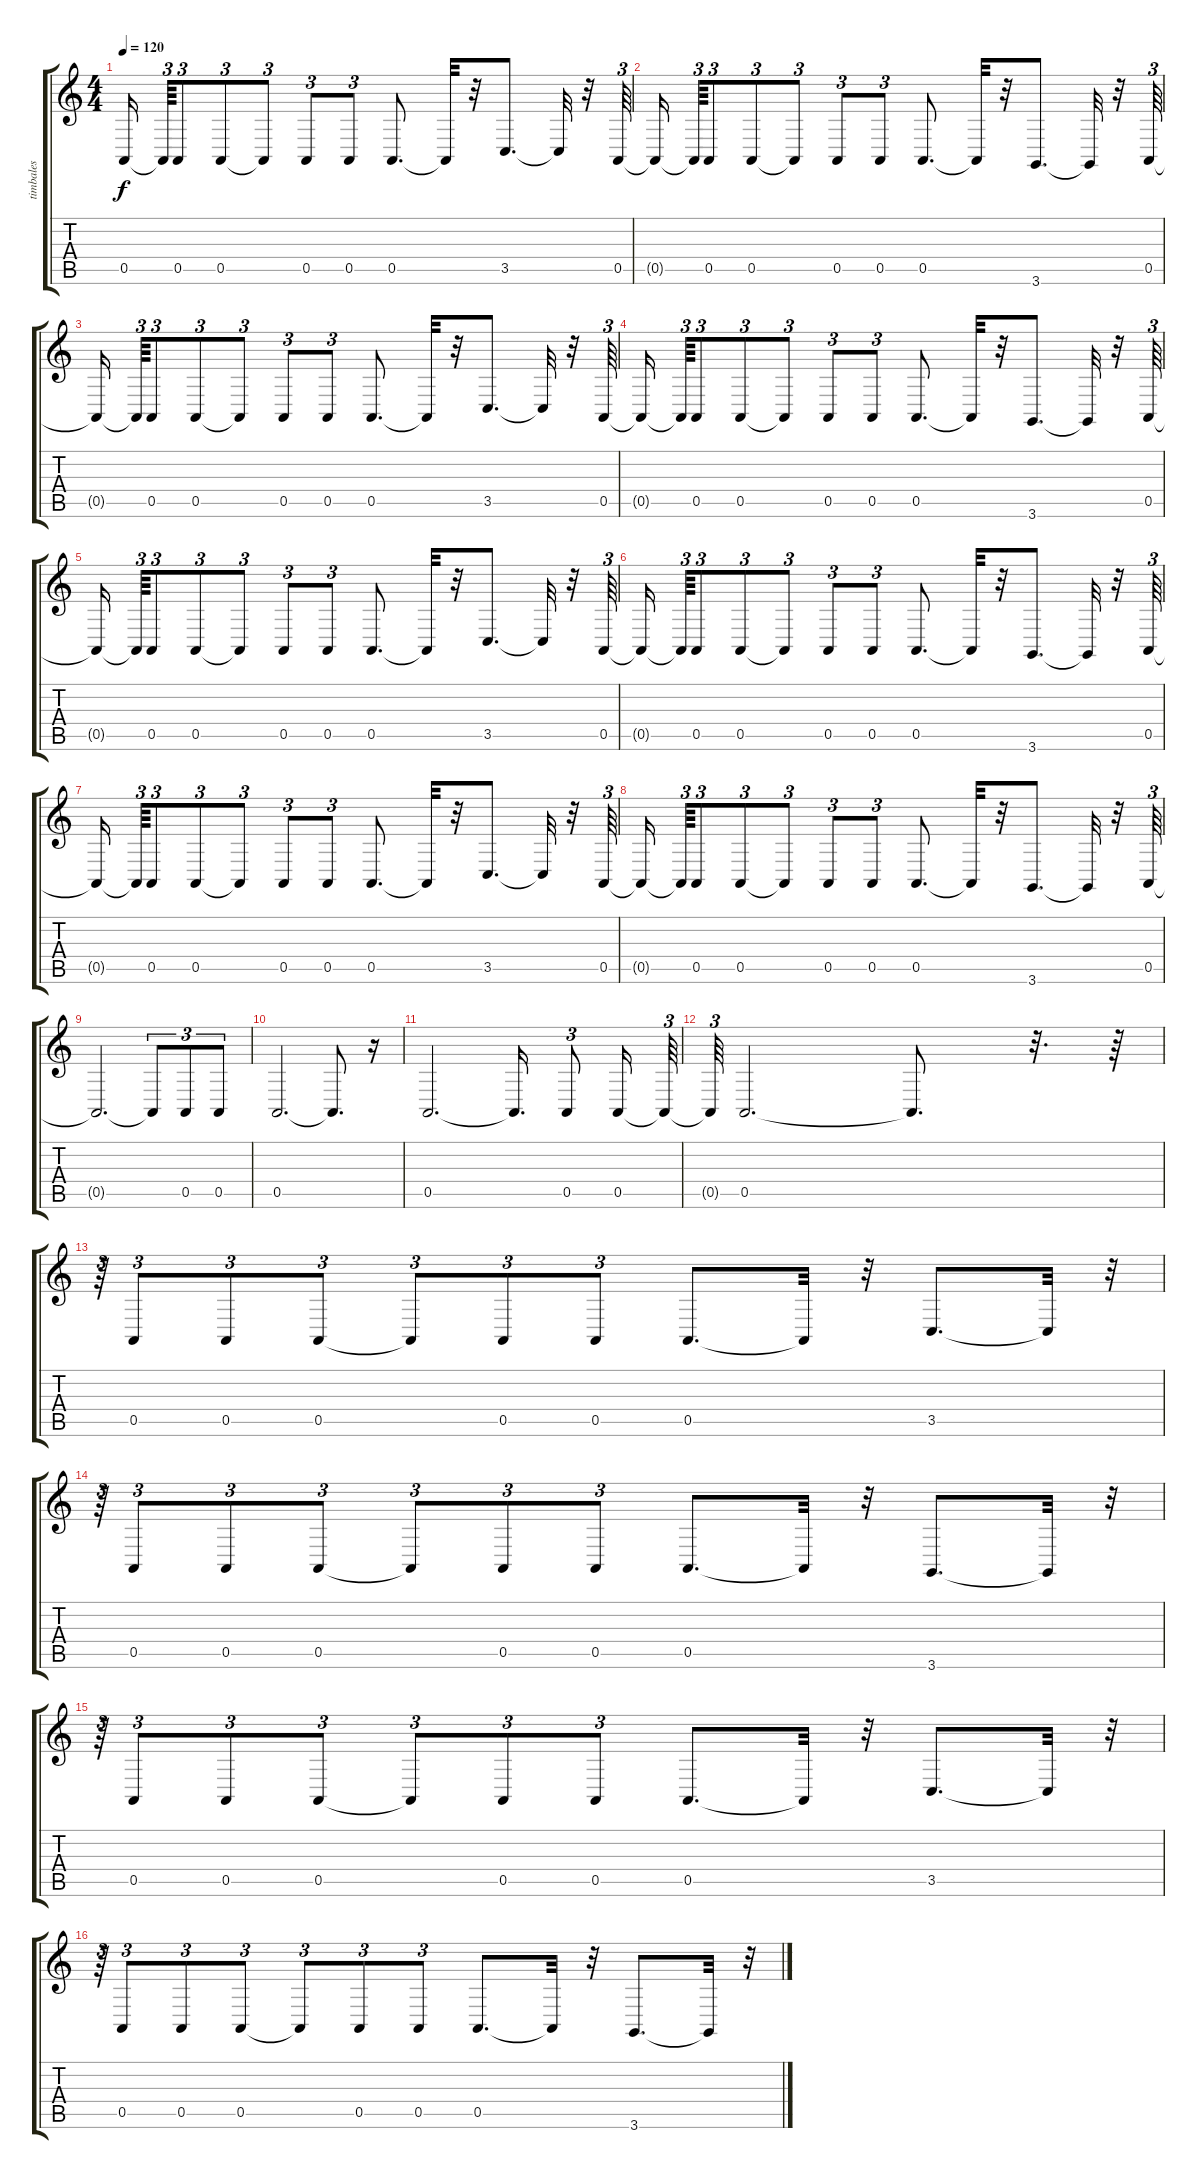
\track ("timbales" "timbales") {instrument timpani}
\staff {score tabs}
\tuning (E4 B3 G3 D3 A2 E2) {hide}
\ts (4 4)
\tempo 120
\clef g2
\ks c
0.5{t}.16{dy f} 0.5{t}.64{tu (3 2)} 0.5.8{tu (3 2)} 0.5.8{tu (3 2)} 0.5{t}.8{tu (3 2)} 0.5.8{tu (3 2)} 0.5.8{tu (3 2)} 0.5.8{d} 0.5{t}.32 r.32 3.5.8{d} 3.5{t}.32 r.32 0.5.64{tu (3 2)} |
0.5{t}.16 0.5{t}.64{tu (3 2)} 0.5.8{tu (3 2)} 0.5.8{tu (3 2)} 0.5{t}.8{tu (3 2)} 0.5.8{tu (3 2)} 0.5.8{tu (3 2)} 0.5.8{d} 0.5{t}.32 r.32 3.6.8{d} 3.6{t}.32 r.32 0.5.64{tu (3 2)} |
0.5{t}.16 0.5{t}.64{tu (3 2)} 0.5.8{tu (3 2)} 0.5.8{tu (3 2)} 0.5{t}.8{tu (3 2)} 0.5.8{tu (3 2)} 0.5.8{tu (3 2)} 0.5.8{d} 0.5{t}.32 r.32 3.5.8{d} 3.5{t}.32 r.32 0.5.64{tu (3 2)} |
0.5{t}.16 0.5{t}.64{tu (3 2)} 0.5.8{tu (3 2)} 0.5.8{tu (3 2)} 0.5{t}.8{tu (3 2)} 0.5.8{tu (3 2)} 0.5.8{tu (3 2)} 0.5.8{d} 0.5{t}.32 r.32 3.6.8{d} 3.6{t}.32 r.32 0.5.64{tu (3 2)} |
0.5{t}.16 0.5{t}.64{tu (3 2)} 0.5.8{tu (3 2)} 0.5.8{tu (3 2)} 0.5{t}.8{tu (3 2)} 0.5.8{tu (3 2)} 0.5.8{tu (3 2)} 0.5.8{d} 0.5{t}.32 r.32 3.5.8{d} 3.5{t}.32 r.32 0.5.64{tu (3 2)} |
0.5{t}.16 0.5{t}.64{tu (3 2)} 0.5.8{tu (3 2)} 0.5.8{tu (3 2)} 0.5{t}.8{tu (3 2)} 0.5.8{tu (3 2)} 0.5.8{tu (3 2)} 0.5.8{d} 0.5{t}.32 r.32 3.6.8{d} 3.6{t}.32 r.32 0.5.64{tu (3 2)} |
0.5{t}.16 0.5{t}.64{tu (3 2)} 0.5.8{tu (3 2)} 0.5.8{tu (3 2)} 0.5{t}.8{tu (3 2)} 0.5.8{tu (3 2)} 0.5.8{tu (3 2)} 0.5.8{d} 0.5{t}.32 r.32 3.5.8{d} 3.5{t}.32 r.32 0.5.64{tu (3 2)} |
0.5{t}.16 0.5{t}.64{tu (3 2)} 0.5.8{tu (3 2)} 0.5.8{tu (3 2)} 0.5{t}.8{tu (3 2)} 0.5.8{tu (3 2)} 0.5.8{tu (3 2)} 0.5.8{d} 0.5{t}.32 r.32 3.6.8{d} 3.6{t}.32 r.32 0.5.64{tu (3 2)} |
0.5{t}.2{d} 0.5{t}.8{tu (3 2)} 0.5.8{tu (3 2)} 0.5.8{tu (3 2)} |
0.5.2{d} 0.5{t}.8{d} r.16 |
0.5.2{d} 0.5{t}.16{d} 0.5.8{tu (3 2)} 0.5.16 0.5{t}.64{tu (3 2)} |
0.5{t}.64{tu (3 2)} 0.5.2{d} 0.5{t}.8{d} r.32{d} r.64 |
r.64{tu (3 2)} 0.5.8{tu (3 2)} 0.5.8{tu (3 2)} 0.5.8{tu (3 2)} 0.5{t}.8{tu (3 2)} 0.5.8{tu (3 2)} 0.5.8{tu (3 2)} 0.5.8{d} 0.5{t}.32 r.32 3.5.8{d} 3.5{t}.32 r.32{tu (3 2)} |
r.64{tu (3 2)} 0.5.8{tu (3 2)} 0.5.8{tu (3 2)} 0.5.8{tu (3 2)} 0.5{t}.8{tu (3 2)} 0.5.8{tu (3 2)} 0.5.8{tu (3 2)} 0.5.8{d} 0.5{t}.32 r.32 3.6.8{d} 3.6{t}.32 r.32{tu (3 2)} |
r.64{tu (3 2)} 0.5.8{tu (3 2)} 0.5.8{tu (3 2)} 0.5.8{tu (3 2)} 0.5{t}.8{tu (3 2)} 0.5.8{tu (3 2)} 0.5.8{tu (3 2)} 0.5.8{d} 0.5{t}.32 r.32 3.5.8{d} 3.5{t}.32 r.32{tu (3 2)} |
r.64{tu (3 2)} 0.5.8{tu (3 2)} 0.5.8{tu (3 2)} 0.5.8{tu (3 2)} 0.5{t}.8{tu (3 2)} 0.5.8{tu (3 2)} 0.5.8{tu (3 2)} 0.5.8{d} 0.5{t}.32 r.32 3.6.8{d} 3.6{t}.32 r.32{tu (3 2)}
